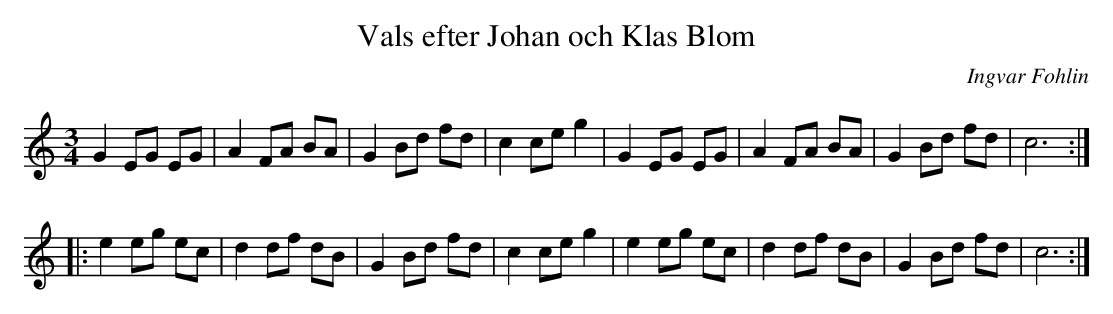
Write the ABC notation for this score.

X:1
T:Vals efter Johan och Klas Blom
C:Ingvar Fohlin
M:3/4
L:1/8
K:C
G2 EG EG|A2 FA BA|G2 Bd fd|c2 ce g2|\
G2 EG EG|A2 FA BA|G2 Bd fd|c6:|
|:e2 eg ec|d2 df dB|G2 Bd fd|c2 ce g2|\
e2 eg ec|d2 df dB|G2 Bd fd|c6:|
